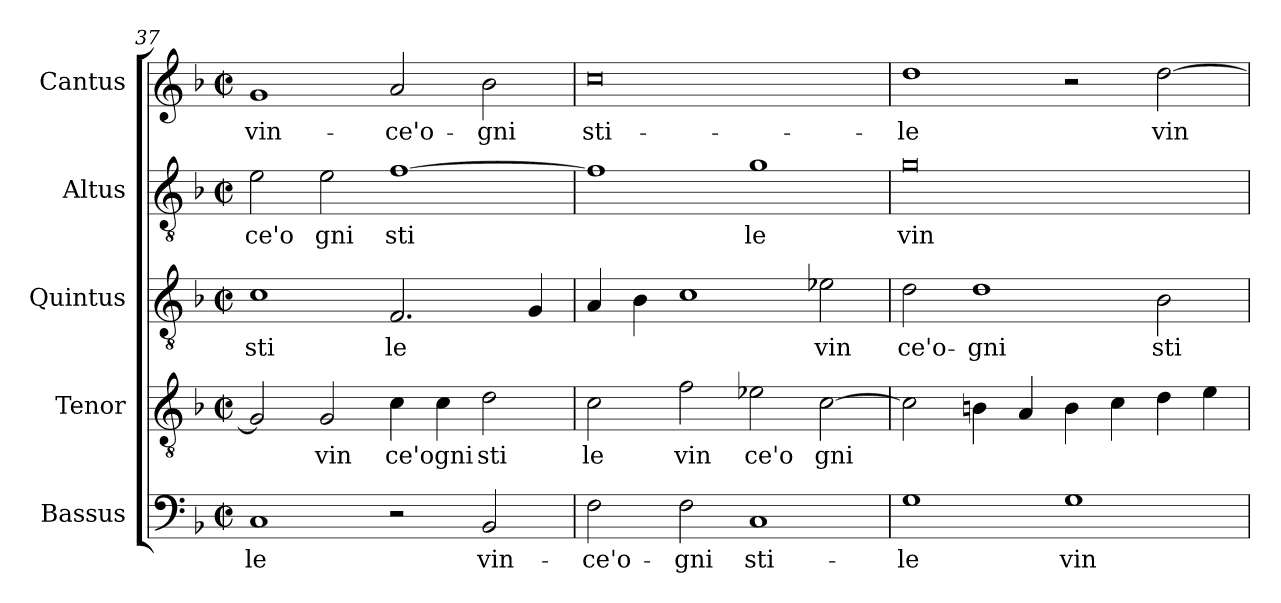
**kern	**text	**kern	**text	**kern	**text	**kern	**text	**kern	**text
*part5	*part5	*part4	*part4	*part3	*part3	*part2	*part2	*part1	*part1
*staff5	*staff5	*staff4	*staff4	*staff3	*staff3	*staff2	*staff2	*staff1	*staff1
*I"Bassus	*	*I"Tenor	*	*I"Quintus	*	*I"Altus	*	*I"Cantus	*
*clefF4	*	*clefGv2	*	*clefGv2	*	*clefGv2	*	*clefG2	*
*k[b-]	*	*k[b-]	*	*k[b-]	*	*k[b-]	*	*k[b-]	*
*F:	*	*F:	*	*F:	*	*F:	*	*F:	*
*M2/2	*	*M2/2	*	*M2/2	*	*M2/2	*	*M2/2	*
*met(c|)	*	*met(c|)	*	*met(c|)	*	*met(c|)	*	*met(c|)	*
=37	=37	=37	=37	=37	=37	=37	=37	=37	=37
!	!LO:LY:b:cj	!	!LO:LY:b:cj	!	!LO:LY:b:cj	!	!LO:LY:b:cj	!	!LO:LY:b:cj
1C	-le	2G/]	.	1c	sti	2e\	ce'o	1g	vin-
!	!	!	!LO:LY:b:cj	!	!	!	!LO:LY:b:cj	!	!
.	.	2G/	vin	.	.	2e\	gni	.	.
!	!	!	!LO:LY:b:cj	!	!LO:LY:b:cj	!	!LO:LY:b:cj	!	!LO:LY:b:cj
2r	.	4c\	ce'ogni	2.F/	le	[>1f	sti	2a/	-ce'o-
!	!	!	!LO:LY:b:cj	!	!	!	!	!	!
.	.	4c\	.	.	.	.	.	.	.
!	!LO:LY:b:cj	!	!LO:LY:b:cj	!	!	!	!	!	!LO:LY:b:cj
2BB-/	vin-	2d\	sti	.	.	.	.	2b-\	-gni
!	!	!	!	!	!LO:LY:b:cj	!	!	!	!
.	.	.	.	4G/	.	.	.	.	.
=38	=38	=38	=38	=38	=38	=38	=38	=38	=38
!	!LO:LY:b:cj	!	!LO:LY:b:cj	!	!LO:LY:b:cj	!	!LO:LY:b:cj	!	!LO:LY:b:cj
2F\	-ce'o-	2c\	le	4A/	.	1f]	.	0cc	sti-
!	!	!	!	!	!LO:LY:b:cj	!	!	!	!
.	.	.	.	4B-\	.	.	.	.	.
!	!LO:LY:b:cj	!	!LO:LY:b:cj	!	!LO:LY:b:cj	!	!	!	!
2F\	-gni	2f\	vin	1c	.	.	.	.	.
!	!LO:LY:b:cj	!	!LO:LY:b:cj	!	!	!	!LO:LY:b:cj	!	!
1C	sti-	2e-X\	ce'o	.	.	1g	le	.	.
!	!	!	!LO:LY:b:cj	!	!LO:LY:b:cj	!	!	!	!
.	.	[<2c\	gni	2e-X\	vin	.	.	.	.
!!LO:PB:g=z
=39	=39	=39	=39	=39	=39	=39	=39	=39	=39
!	!LO:LY:b:cj	!	!LO:LY:b:cj	!	!LO:LY:b:cj	!	!LO:LY:b:cj	!	!LO:LY:b:cj
1G	-le	2c\]	.	2d\	ce'o-	0g	vin-	1dd	-le
!	!	!	!LO:LY:b:cj	!	!LO:LY:b:cj	!	!	!	!
.	.	4Bn\	.	1d	-gni	.	.	.	.
!	!	!	!LO:LY:b:cj	!	!	!	!	!	!
.	.	4A/	.	.	.	.	.	.	.
!	!LO:LY:b:cj	!	!LO:LY:b:cj	!	!	!	!	!	!
1G	vin	4B\	.	.	.	.	.	2r	.
!	!	!	!LO:LY:b:cj	!	!	!	!	!	!
.	.	4c\	.	.	.	.	.	.	.
!	!	!	!LO:LY:b:cj	!	!LO:LY:b:cj	!	!	!	!LO:LY:b:cj
.	.	4d\	.	2B-\	sti-	.	.	[>2dd\	vin
!	!	!	!LO:LY:b:cj	!	!	!	!	!	!
.	.	4e\	.	.	.	.	.	.	.
=	=	=	=	=	=	=	=	=	=
*-	*-	*-	*-	*-	*-	*-	*-	*-	*-
